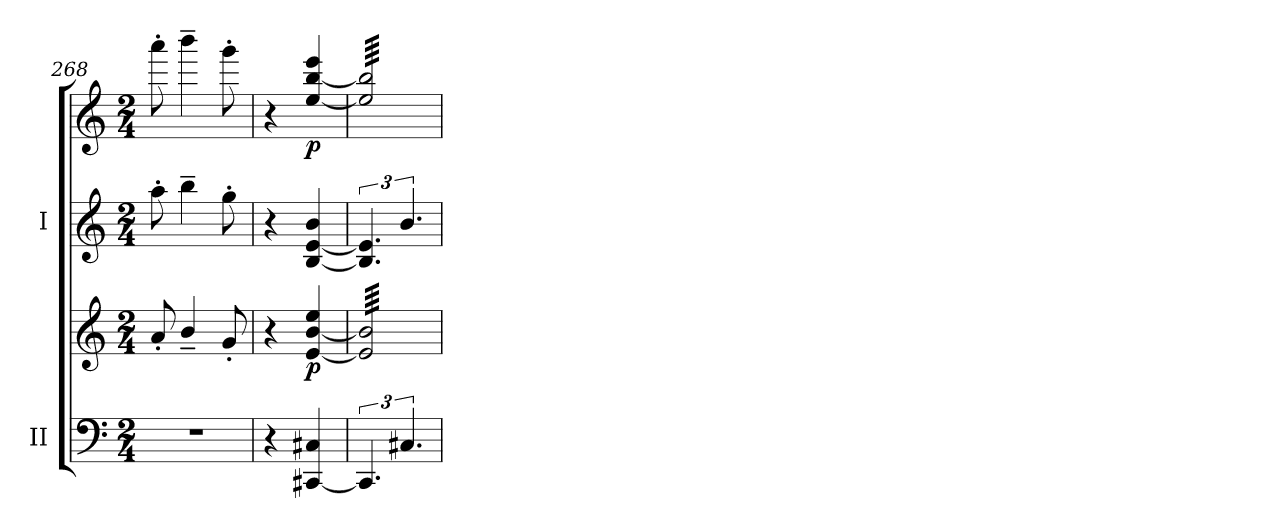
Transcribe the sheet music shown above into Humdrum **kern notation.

**kern	**kern	**dynam	**kern	**kern	**dynam
*part2	*part2	*part2	*part1	*part1	*part1
*staff4	*staff3	*staff3/4	*staff2	*staff1	*staff1/2
*I"II	*	*	*I"I	*	*
*I'II	*	*	*I'I	*	*
*clefF4	*clefG2	*	*clefG2	*clefG2	*
*k[]	*k[]	*	*k[]	*k[]	*
*a:	*a:	*	*a:	*a:	*
*M2/4	*M2/4	*	*M2/4	*M2/4	*
=268	=268	=268	=268	=268	=268
2r	8a'/	.	8aa'\	8aaa'\	.
.	4b~/	.	4bb~\	4bbb~\	.
.	8g'/	.	8gg'\	8ggg'\	.
!!LO:PB:g=z
=269	=269	=269	=269	=269	=269
4r	4r	.	4r	4r	.
!	!	!LO:DY:b	!	!	!LO:DY:b
[4CC#X/ 4C#X/	[4e/ [4b/ 4ee/	p	[4B/ [4e/ 4b/	[4ee/ [4bb/ 4eee/	p
=270	=270	=270	=270	=270	=270
*	*tremolo	*	*	*	*
*	*	*	*	*tremolo	*
6.CC#/]	64e/] 64b/]LLLL	.	6.B/] 6.e/]	64ee/] 64bb/]LLLL	.
.	64ee/	.	.	64eee/	.
.	64e/ 64b/	.	.	64ee/ 64bb/	.
.	64ee/	.	.	64eee/	.
.	64e/ 64b/	.	.	64ee/ 64bb/	.
.	64ee/	.	.	64eee/	.
.	64e/ 64b/	.	.	64ee/ 64bb/	.
.	64ee/	.	.	64eee/	.
.	64e/ 64b/	.	.	64ee/ 64bb/	.
.	64ee/	.	.	64eee/	.
.	64e/ 64b/	.	.	64ee/ 64bb/	.
.	64ee/	.	.	64eee/	.
.	64e/ 64b/	.	.	64ee/ 64bb/	.
.	64ee/	.	.	64eee/	.
.	64e/ 64b/	.	.	64ee/ 64bb/	.
.	64ee/	.	.	64eee/	.
6.C#X/	64e/ 64b/	.	6.b/	64ee/ 64bb/	.
.	64ee/	.	.	64eee/	.
.	64e/ 64b/	.	.	64ee/ 64bb/	.
.	64ee/	.	.	64eee/	.
.	64e/ 64b/	.	.	64ee/ 64bb/	.
.	64ee/	.	.	64eee/	.
.	64e/ 64b/	.	.	64ee/ 64bb/	.
.	64ee/	.	.	64eee/	.
.	64e/ 64b/	.	.	64ee/ 64bb/	.
.	64ee/	.	.	64eee/	.
.	64e/ 64b/	.	.	64ee/ 64bb/	.
.	64ee/	.	.	64eee/	.
.	64e/ 64b/	.	.	64ee/ 64bb/	.
.	64ee/	.	.	64eee/	.
.	64e/ 64b/	.	.	64ee/ 64bb/	.
.	64ee/JJJJ	.	.	64eee/JJJJ	.
*	*	*	*	*Xtremolo	*
*	*Xtremolo	*	*	*	*
.	.	.	.	.	.
.	.	.	.	.	.
.	.	.	.	.	.
.	.	.	.	.	.
.	.	.	.	.	.
.	.	.	.	.	.
.	.	.	.	.	.
.	.	.	.	.	.
.	.	.	.	.	.
.	.	.	.	.	.
.	.	.	.	.	.
.	.	.	.	.	.
.	.	.	.	.	.
.	.	.	.	.	.
.	.	.	.	.	.
.	.	.	.	.	.
=	=	=	=	=	=
*-	*-	*-	*-	*-	*-
